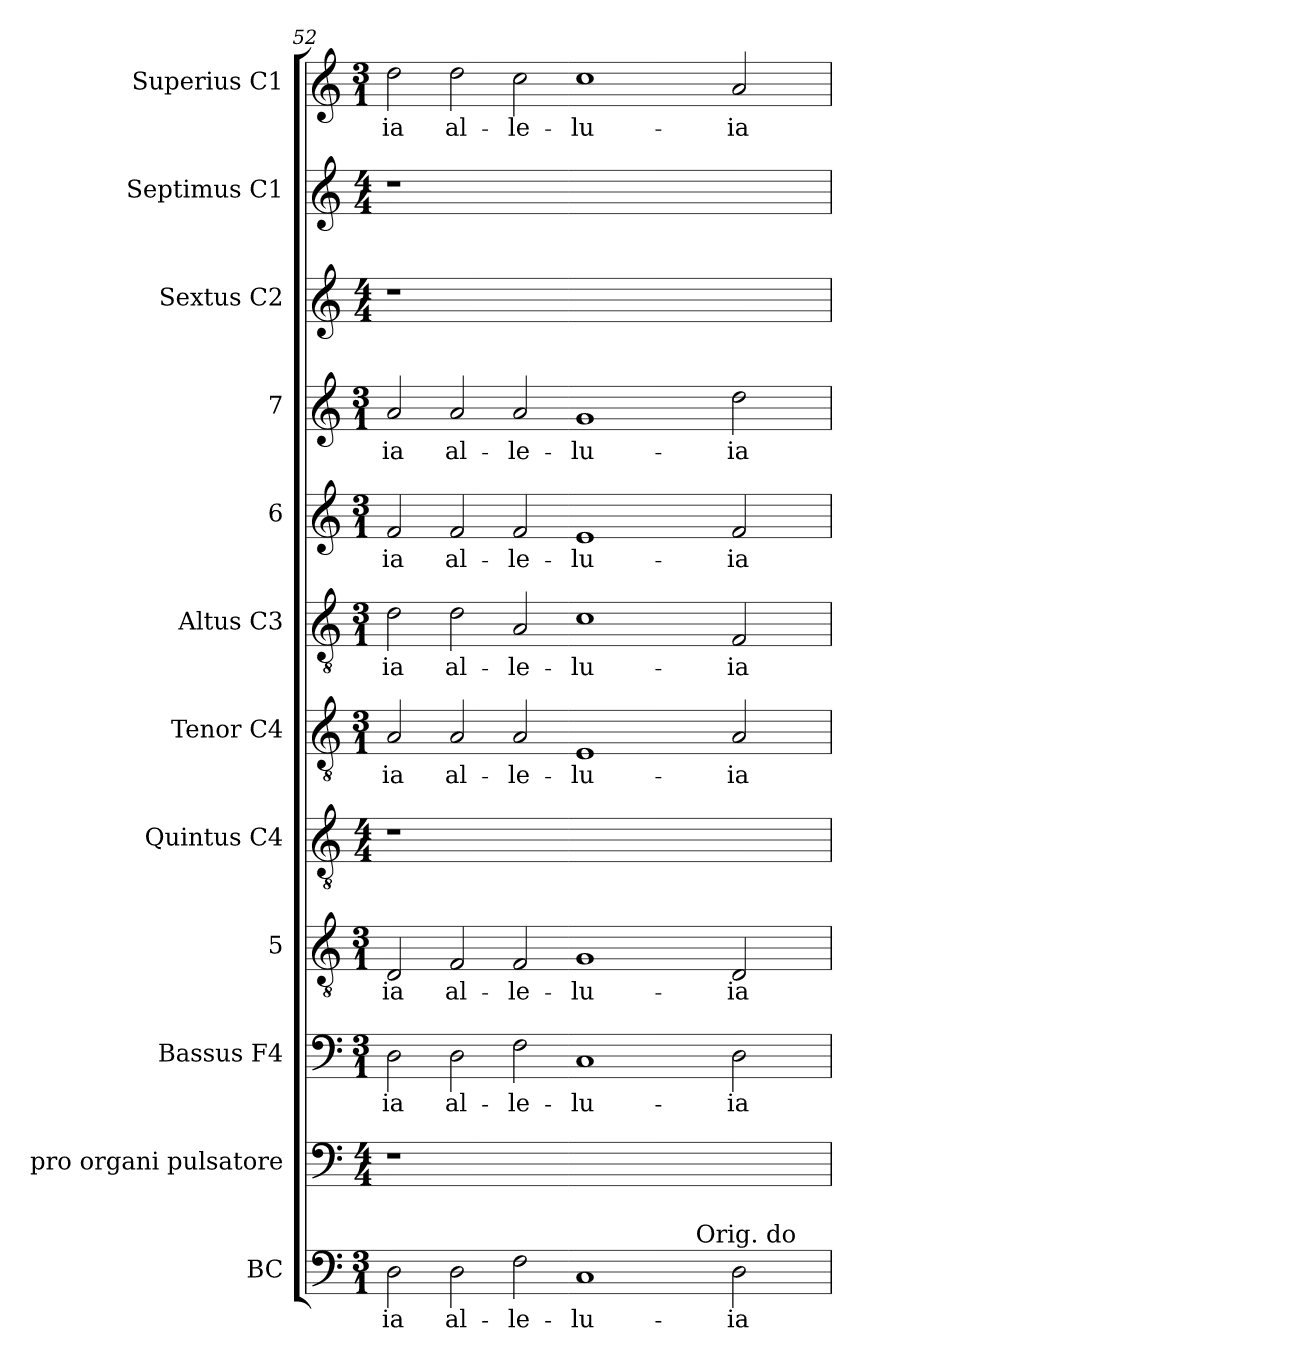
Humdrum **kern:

**kern	**text	**kern	**kern	**text	**kern	**text	**kern	**kern	**text	**kern	**text	**kern	**text	**kern	**text	**kern	**kern	**kern	**text
*part12	*part12	*part11	*part10	*part10	*part9	*part9	*part8	*part7	*part7	*part6	*part6	*part5	*part5	*part4	*part4	*part3	*part2	*part1	*part1
*staff12	*staff12	*staff11	*staff10	*staff10	*staff9	*staff9	*staff8	*staff7	*staff7	*staff6	*staff6	*staff5	*staff5	*staff4	*staff4	*staff3	*staff2	*staff1	*staff1
*I"BC	*	*I"pro organi  pulsatore	*I"Bassus  F4	*	*I"5	*	*I"Quintus  C4	*I"Tenor  C4	*	*I"Altus  C3	*	*I"6	*	*I"7	*	*I"Sextus  C2	*I"Septimus  C1	*I"Superius  C1	*
*I'BC	*	*	*I'B	*	*	*	*	*I'T	*	*I'A	*	*	*	*	*	*I'S	*	*I'S	*
!!LO:PB:g=z
*clefF4	*	*clefF4	*clefF4	*	*clefGv2	*	*clefGv2	*clefGv2	*	*clefGv2	*	*clefG2	*	*clefG2	*	*clefG2	*clefG2	*clefG2	*
*k[]	*	*k[]	*k[]	*	*k[]	*	*k[]	*k[]	*	*k[]	*	*k[]	*	*k[]	*	*k[]	*k[]	*k[]	*
*C:	*	*C:	*C:	*	*C:	*	*C:	*C:	*	*C:	*	*C:	*	*C:	*	*C:	*C:	*C:	*
*M3/1	*	*M4/4	*M3/1	*	*M3/1	*	*M4/4	*M3/1	*	*M3/1	*	*M3/1	*	*M3/1	*	*M4/4	*M4/4	*M3/1	*
=52	=52	=52	=52	=52	=52	=52	=52	=52	=52	=52	=52	=52	=52	=52	=52	=52	=52	=52	=52
!	!LO:LY:a:cj	!	!	!LO:LY:b:cj	!	!LO:LY:b:cj	!	!	!LO:LY:b:cj	!	!LO:LY:b:cj	!	!LO:LY:b:cj	!	!LO:LY:b:cj	!	!	!	!LO:LY:b:cj
*^	*	*	*	*	*	*	*	*	*	*	*	*	*	*	*	*	*	*	*
2D\	1ryy	-ia	1r	2D\	-ia	2D/	-ia	1r	2A/	-ia	2d\	-ia	2f/	-ia	2a/	-ia	1r	1r	2dd\	-ia
!	!	!LO:LY:a:cj	!	!	!LO:LY:b:cj	!	!LO:LY:b:cj	!	!	!LO:LY:b:cj	!	!LO:LY:b:cj	!	!LO:LY:b:cj	!	!LO:LY:b:cj	!	!	!	!LO:LY:b:cj
2D\	.	al-	.	2D\	al-	2F/	al-	.	2A/	al-	2d\	al-	2f/	al-	2a/	al-	.	.	2dd\	al-
!	!	!LO:LY:a:cj	!	!	!LO:LY:b:cj	!	!LO:LY:b:cj	!	!	!LO:LY:b:cj	!	!LO:LY:b:cj	!	!LO:LY:b:cj	!	!LO:LY:b:cj	!	!	!	!LO:LY:b:cj
2F\	1ryy	-le-	0ryy	2F\	-le-	2F/	-le-	0ryy	2A/	-le-	2A/	-le-	2f/	-le-	2a/	-le-	0ryy	0ryy	2cc\	-le-
!	!	!LO:LY:a:cj	!	!	!LO:LY:b:cj	!	!LO:LY:b:cj	!	!	!LO:LY:b:cj	!	!LO:LY:b:cj	!	!LO:LY:b:cj	!	!LO:LY:b:cj	!	!	!	!LO:LY:b:cj
1C	.	-lu-	.	1C	-lu-	1G	-lu-	.	1E	-lu-	1c	-lu-	1e	-lu-	1g	-lu-	.	.	1cc	-lu-
.	4ryy	.	.	.	.	.	.	.	.	.	.	.	.	.	.	.	.	.	.	.
.	32.ryy	.	.	.	.	.	.	.	.	.	.	.	.	.	.	.	.	.	.	.
!	!LO:TX:a:t=Orig. do	!	!	!	!	!	!	!	!	!	!	!	!	!	!	!	!	!	!	!
.	2ryy	.	.	.	.	.	.	.	.	.	.	.	.	.	.	.	.	.	.	.
!	!	!LO:LY:a:cj	!	!	!LO:LY:b:cj	!	!LO:LY:b:cj	!	!	!LO:LY:b:cj	!	!LO:LY:b:cj	!	!LO:LY:b:cj	!	!LO:LY:b:cj	!	!	!	!LO:LY:b:cj
2D\	.	-ia	.	2D\	-ia	2D/	-ia	.	2A/	-ia	2F/	-ia	2f/	-ia	2dd\	-ia	.	.	2a/	-ia
.	8ryy	.	.	.	.	.	.	.	.	.	.	.	.	.	.	.	.	.	.	.
.	16ryy	.	.	.	.	.	.	.	.	.	.	.	.	.	.	.	.	.	.	.
.	64ryy	.	.	.	.	.	.	.	.	.	.	.	.	.	.	.	.	.	.	.
*v	*v	*	*	*	*	*	*	*	*	*	*	*	*	*	*	*	*	*	*	*
=	=	=	=	=	=	=	=	=	=	=	=	=	=	=	=	=	=	=	=
*-	*-	*-	*-	*-	*-	*-	*-	*-	*-	*-	*-	*-	*-	*-	*-	*-	*-	*-	*-
